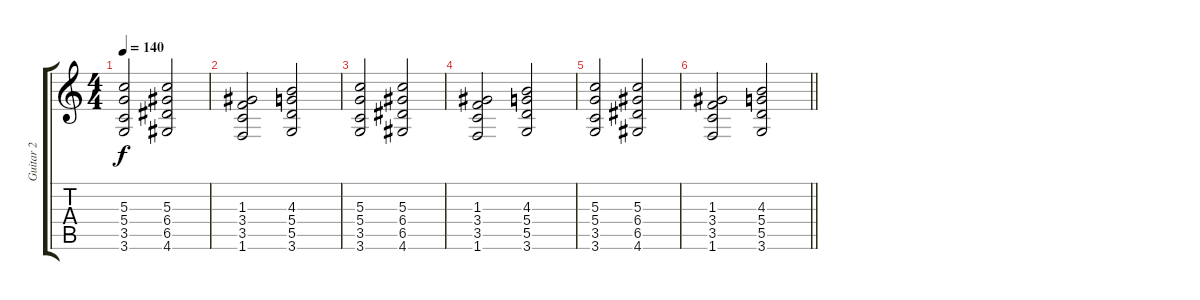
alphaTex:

\track ("Guitar 2" "Guitar 2") {instrument distortionguitar}
\staff {score tabs}
\tuning (E4 B3 G3 D3 A2 E2) {hide}
\ts (4 4)
\tempo 140
\clef g2
\ks c
(5.3 5.4 3.5 3.6).2{dy f} (5.3 6.4 6.5 4.6).2 |
(1.3 3.4 3.5 1.6).2 (4.3 5.4 5.5 3.6).2 |
(5.3 5.4 3.5 3.6).2 (5.3 6.4 6.5 4.6).2 |
(1.3 3.4 3.5 1.6).2 (4.3 5.4 5.5 3.6).2 |
(5.3 5.4 3.5 3.6).2 (5.3 6.4 6.5 4.6).2 |
\barLineRight lightlight
(1.3 3.4 3.5 1.6).2 (4.3 5.4 5.5 3.6).2
